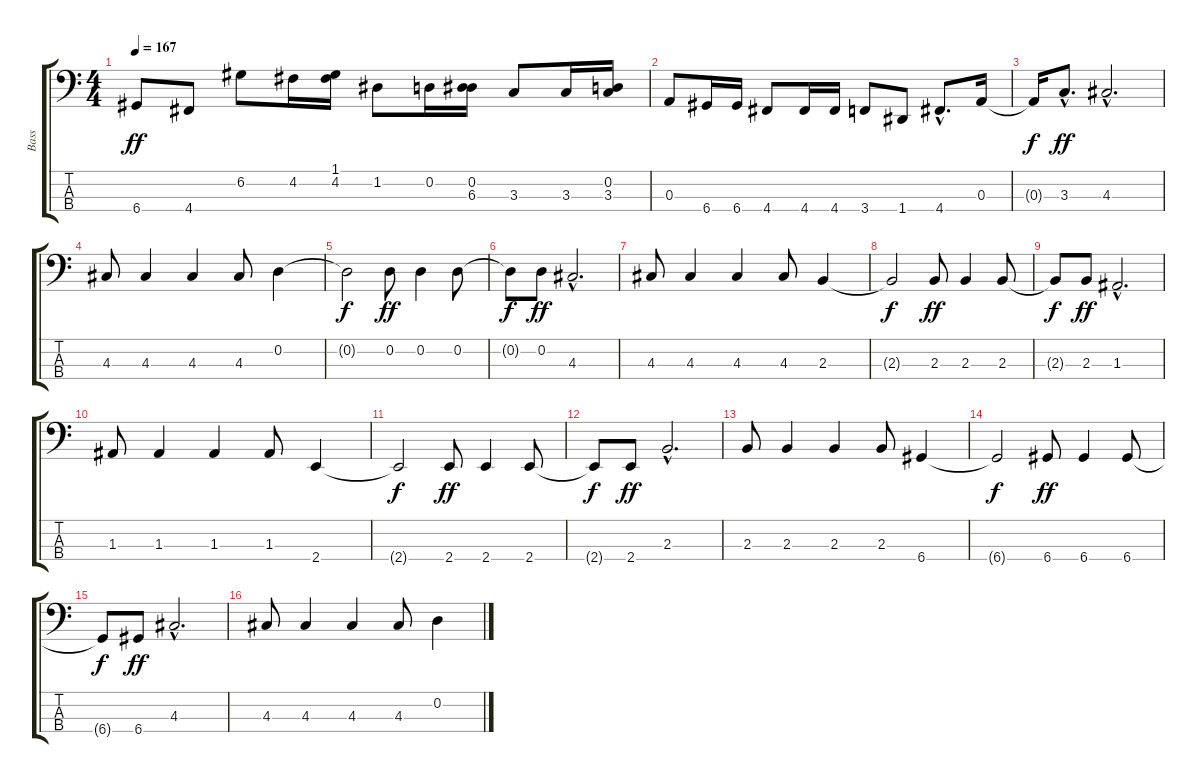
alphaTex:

\track ("Bass" "Bass") {instrument electricbassfinger}
\staff {score tabs}
\tuning (G2 D2 A1 D1) {hide}
\ts (4 4)
\tempo 167
\clef f4
\ks c
6.4.8{dy ff} 4.4.8 6.2.8 4.2.16 (1.1 4.2).16 1.2.8 0.2.16 (0.2 6.3).16 3.3.8 3.3.16 (0.2 3.3).16 |
0.3.8 6.4.16 6.4.16 4.4.8 4.4.16 4.4.16 3.4.8 1.4.8 4.4{hac}.8{d} 0.3.16 |
0.3{t}.16{dy f} 3.3{hac}.8{d dy ff} 4.3{hac}.2{d} |
4.3.8 4.3.4 4.3.4 4.3.8 0.2.4 |
0.2{t}.2{dy f} 0.2.8{dy ff} 0.2.4 0.2.8 |
0.2{t}.8{dy f} 0.2.8{dy ff} 4.3{hac}.2{d} |
4.3.8 4.3.4 4.3.4 4.3.8 2.3.4 |
2.3{t}.2{dy f} 2.3.8{dy ff} 2.3.4 2.3.8 |
2.3{t}.8{dy f} 2.3.8{dy ff} 1.3{hac}.2{d} |
1.3.8 1.3.4 1.3.4 1.3.8 2.4.4 |
2.4{t}.2{dy f} 2.4.8{dy ff} 2.4.4 2.4.8 |
2.4{t}.8{dy f} 2.4.8{dy ff} 2.3{hac}.2{d} |
2.3.8 2.3.4 2.3.4 2.3.8 6.4.4 |
6.4{t}.2{dy f} 6.4.8{dy ff} 6.4.4 6.4.8 |
6.4{t}.8{dy f} 6.4.8{dy ff} 4.3{hac}.2{d} |
4.3.8 4.3.4 4.3.4 4.3.8 0.2.4
